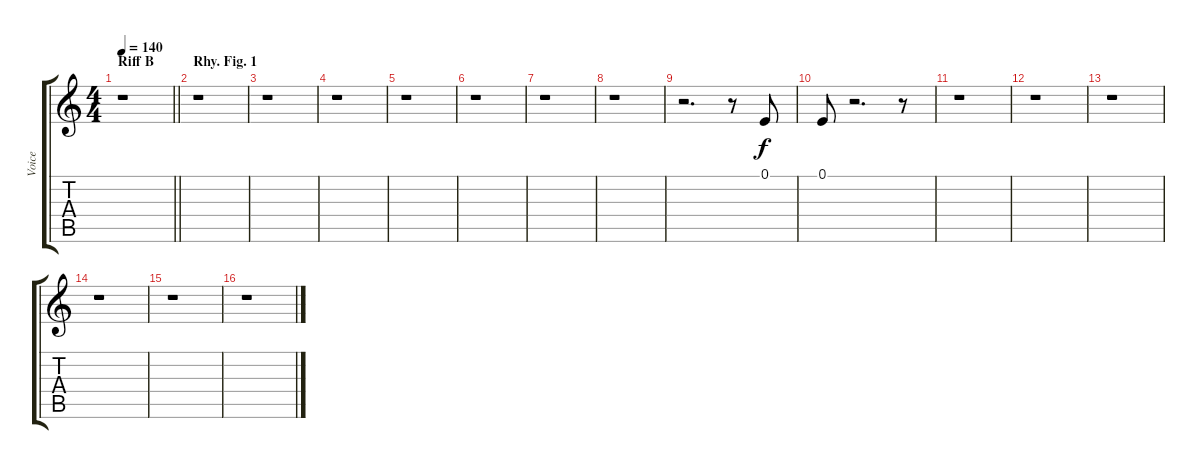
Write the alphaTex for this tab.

\track ("Voice" "Voice") {instrument lead6voice}
\staff {score tabs}
\tuning (E4 B3 G3 D3 A2 E2) {hide}
\ts (4 4)
\section ("" "Riff B")
\tempo 140
\clef g2
\barLineRight lightlight
\ks c
r.1{dy f} |
\section ("" "Rhy. Fig. 1")
r.1 |
r.1 |
r.1 |
r.1 |
r.1 |
r.1 |
r.1 |
r.2{d} r.8 0.1.8 |
0.1.8 r.2{d} r.8 |
r.1 |
r.1 |
r.1 |
r.1 |
r.1 |
r.1
